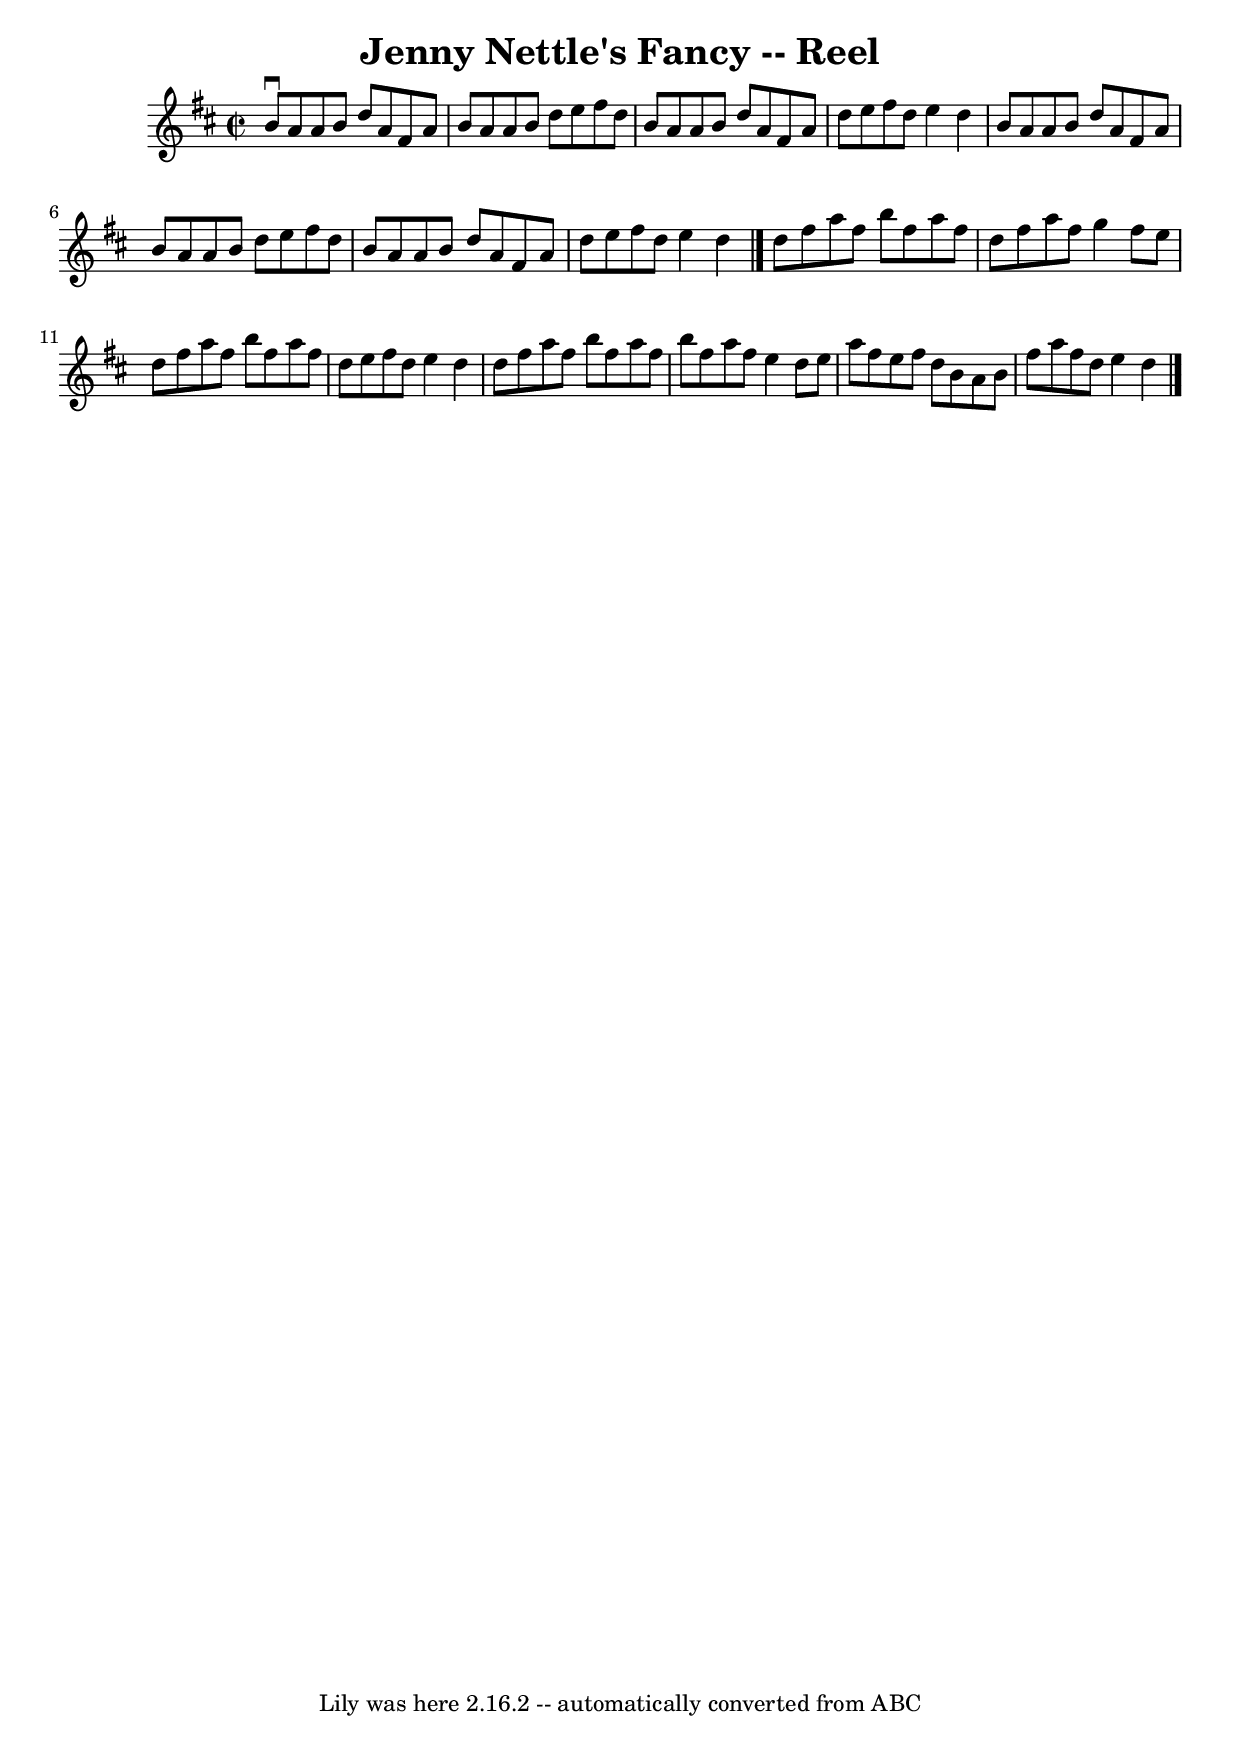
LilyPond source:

\version "2.16.2"
\include "Mammoth.ily"
\header {
	%% book = "Ryan's Mammoth Collection"
	crossRefNumber = "1"
	footnotes = "\\\\379"
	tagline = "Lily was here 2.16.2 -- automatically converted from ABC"
	title = "Jenny Nettle's Fancy -- Reel"
}
voicedefault =  {


\override Staff.TimeSignature #'style = #'C
 \time 2/2 
\key d \major b'8^\downbow a'8 a'8 b'8 d''8 a'8    
fis'8 a'8    |
 b'8 a'8 a'8 b'8 d''8 e''8 fis''8   
 d''8    |
 b'8 a'8 a'8 b'8 d''8 a'8 fis'8 a'8    
|
 d''8 e''8 fis''8 d''8 e''4 d''4    |
 b'8   
 a'8 a'8 b'8 d''8 a'8 fis'8 a'8    |
 b'8 a'8    
a'8 b'8 d''8 e''8 fis''8 d''8    |
 b'8 a'8 a'8    
b'8 d''8 a'8 fis'8 a'8    |
 d''8 e''8 fis''8 d''8 
 e''4 d''4    \bar "|." d''8 fis''8 a''8 fis''8 b''8    
fis''8 a''8 fis''8    |
 d''8 fis''8 a''8 fis''8 g''4 
 fis''8 e''8    |
 d''8 fis''8 a''8 fis''8 b''8    
fis''8 a''8 fis''8    |
 d''8 e''8 fis''8 d''8 e''4   
 d''4    |
 d''8 fis''8 a''8 fis''8 b''8 fis''8    
a''8 fis''8    |
 b''8 fis''8 a''8 fis''8 e''4 d''8   
 e''8    |
 a''8 fis''8 e''8 fis''8 d''8 b'8 a'8    
b'8    |
 fis''8 a''8 fis''8 d''8 e''4 d''4    \bar "|." 
  
}

\score{
    <<

	\context Staff="default"
	{
	    \voicedefault 
	}

    >>
	\layout {
	}
	\midi {}
}
